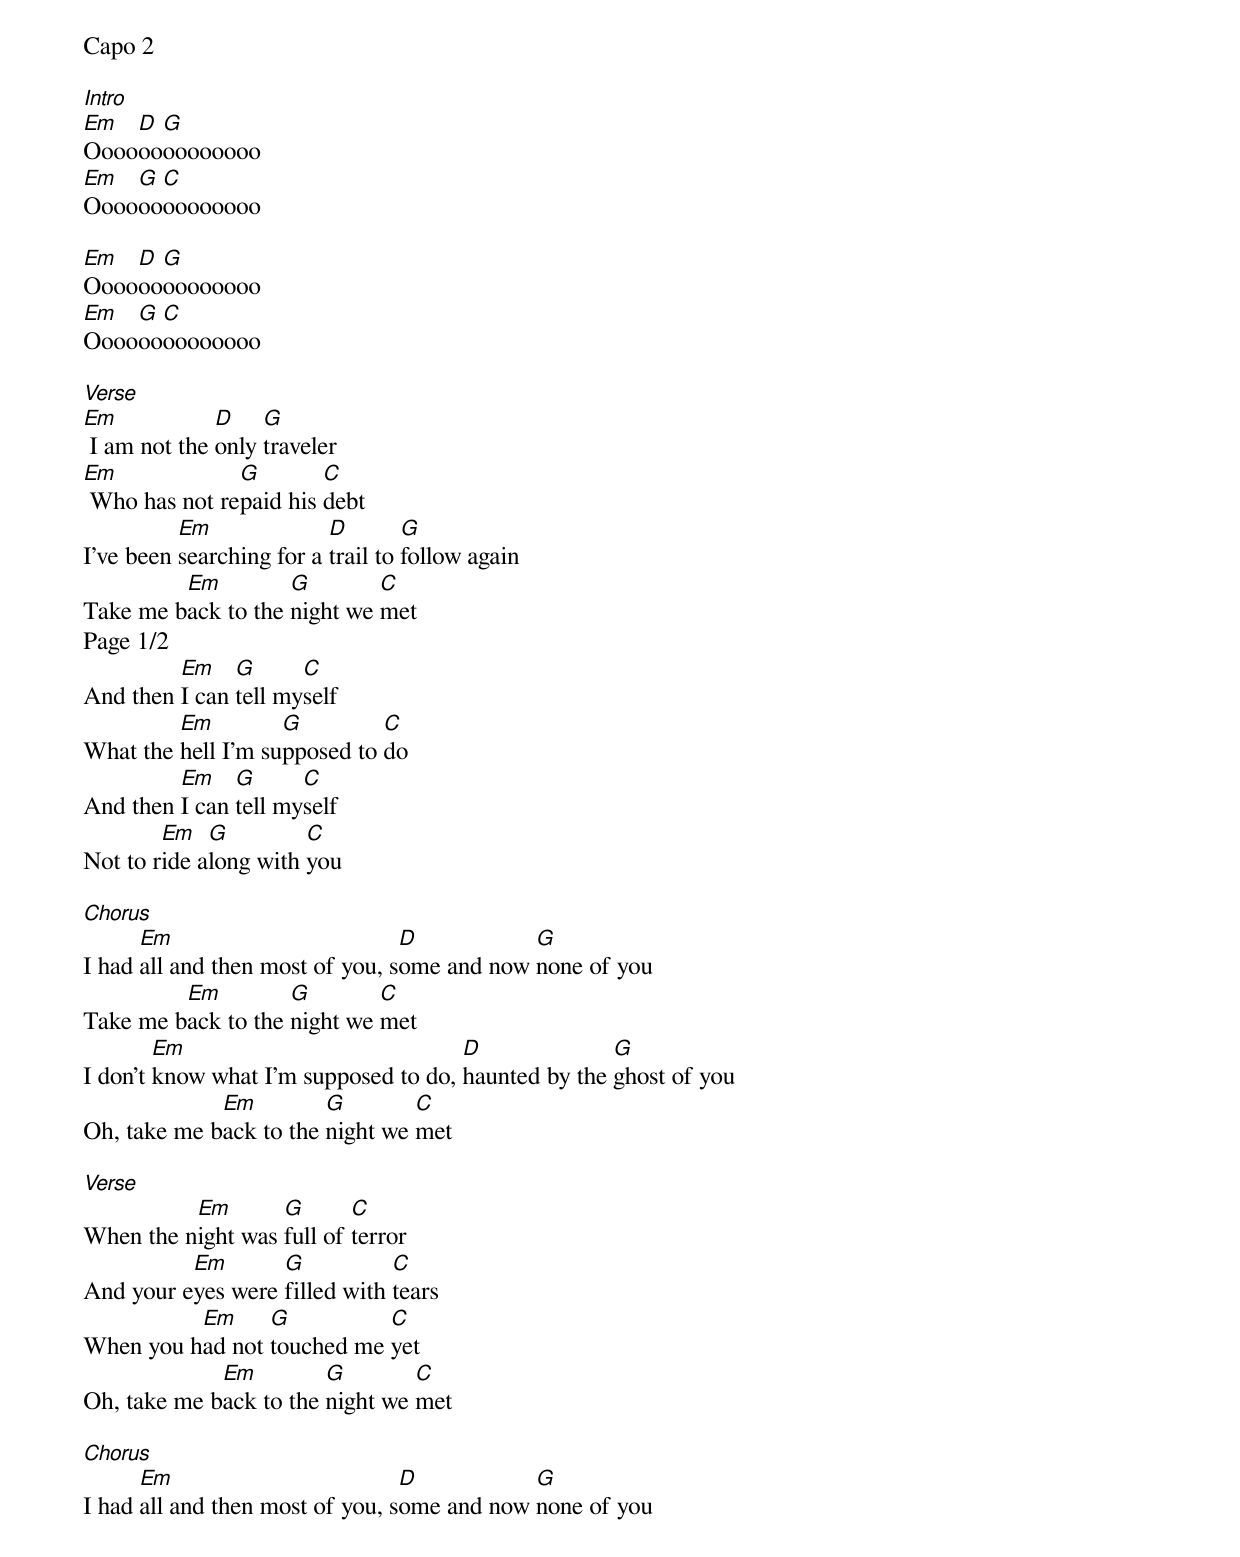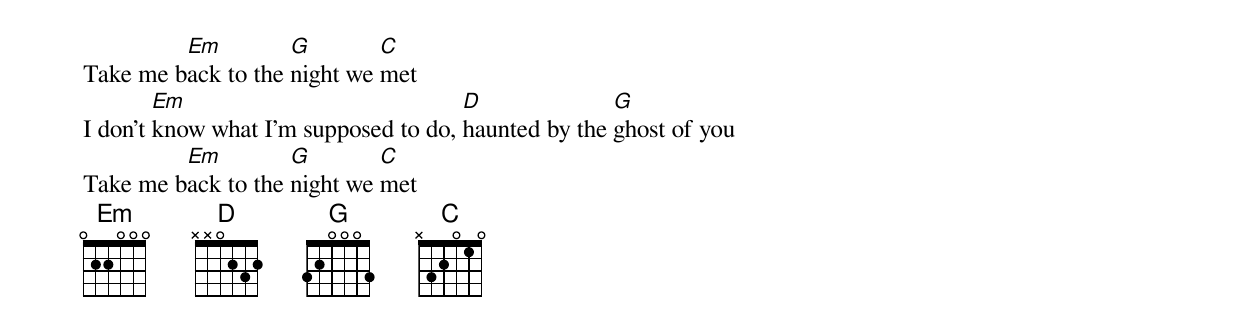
Capo 2

[Intro]
[Em]Oooo[D]oo[G]oooooooo
[Em]Oooo[G]oo[C]oooooooo

[Em]Oooo[D]oo[G]oooooooo
[Em]Oooo[G]oo[C]oooooooo

[Verse]
[Em] I am not the [D]only [G]traveler
[Em] Who has not re[G]paid his [C]debt
I've been [Em]searching for a [D]trail to [G]follow again
Take me b[Em]ack to the [G]night we [C]met
Page 1/2
And then [Em]I can [G]tell my[C]self
What the [Em]hell I'm su[G]pposed to [C]do
And then [Em]I can [G]tell my[C]self
Not to r[Em]ide a[G]long with [C]you

[Chorus]
I had [Em]all and then most of you, s[D]ome and now [G]none of you
Take me b[Em]ack to the [G]night we [C]met
I don't [Em]know what I'm supposed to do, [D]haunted by the [G]ghost of you
Oh, take me b[Em]ack to the [G]night we [C]met

[Verse]
When the n[Em]ight was [G]full of [C]terror
And your e[Em]yes were [G]filled with [C]tears
When you h[Em]ad not [G]touched me [C]yet
Oh, take me b[Em]ack to the [G]night we [C]met

[Chorus]
I had [Em]all and then most of you, s[D]ome and now [G]none of you
Take me b[Em]ack to the [G]night we [C]met
I don't [Em]know what I'm supposed to do, [D]haunted by the [G]ghost of you
Take me b[Em]ack to the [G]night we [C]met
